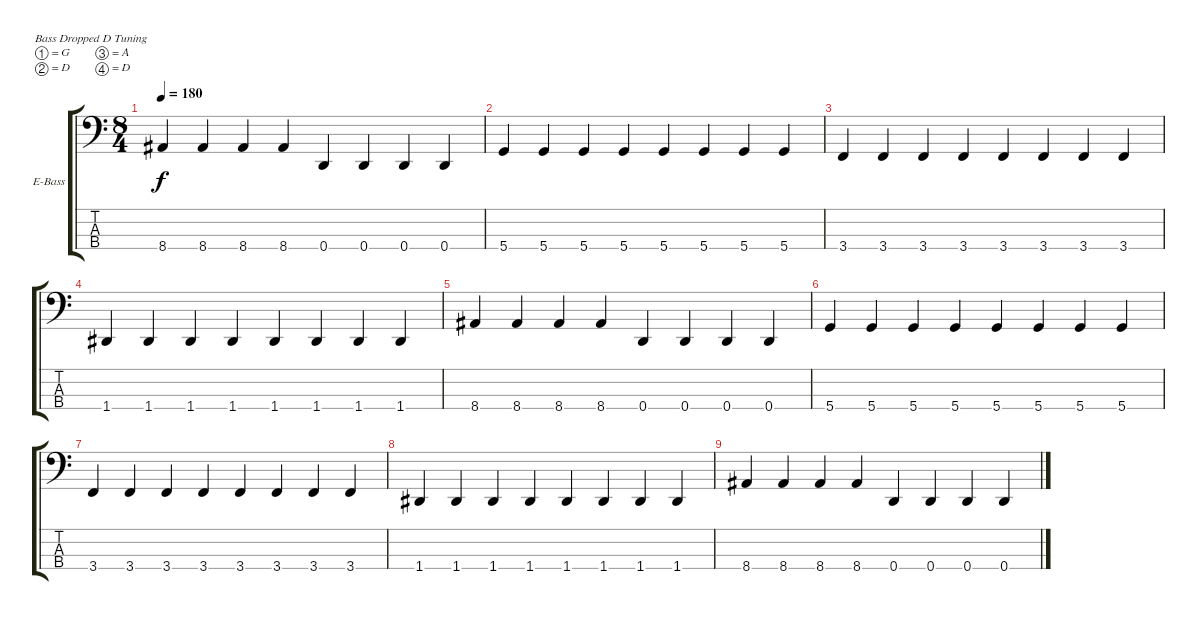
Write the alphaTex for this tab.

\defaultSystemsLayout 4
\bracketExtendMode groupsimilarinstruments
\firstSystemTrackNameOrientation horizontal
\otherSystemsTrackNameOrientation horizontal
\track ("Electric Bass" "E-Bass") {instrument electricbassfinger}
\staff {score tabs}
\tuning (G2 D2 A1 D1)
\ts (8 4)
\tempo 180
\clef f4
\scale
0.5
\ks c
8.4.4{dy f} 8.4.4 8.4.4 8.4.4 0.4.4 0.4.4 0.4.4 0.4.4 |
\scale
0.5 5.4.4 5.4.4 5.4.4 5.4.4 5.4.4 5.4.4 5.4.4 5.4.4 |
\scale
0.5 3.4.4 3.4.4 3.4.4 3.4.4 3.4.4 3.4.4 3.4.4 3.4.4 |
\scale
0.5 1.4.4 1.4.4 1.4.4 1.4.4 1.4.4 1.4.4 1.4.4 1.4.4 |
\scale
0.5 8.4.4 8.4.4 8.4.4 8.4.4 0.4.4 0.4.4 0.4.4 0.4.4 |
\scale
0.5 5.4.4 5.4.4 5.4.4 5.4.4 5.4.4 5.4.4 5.4.4 5.4.4 |
\scale
0.5 3.4.4 3.4.4 3.4.4 3.4.4 3.4.4 3.4.4 3.4.4 3.4.4 |
\scale
0.5 1.4.4 1.4.4 1.4.4 1.4.4 1.4.4 1.4.4 1.4.4 1.4.4 |
8.4.4 8.4.4 8.4.4 8.4.4 0.4.4 0.4.4 0.4.4 0.4.4
